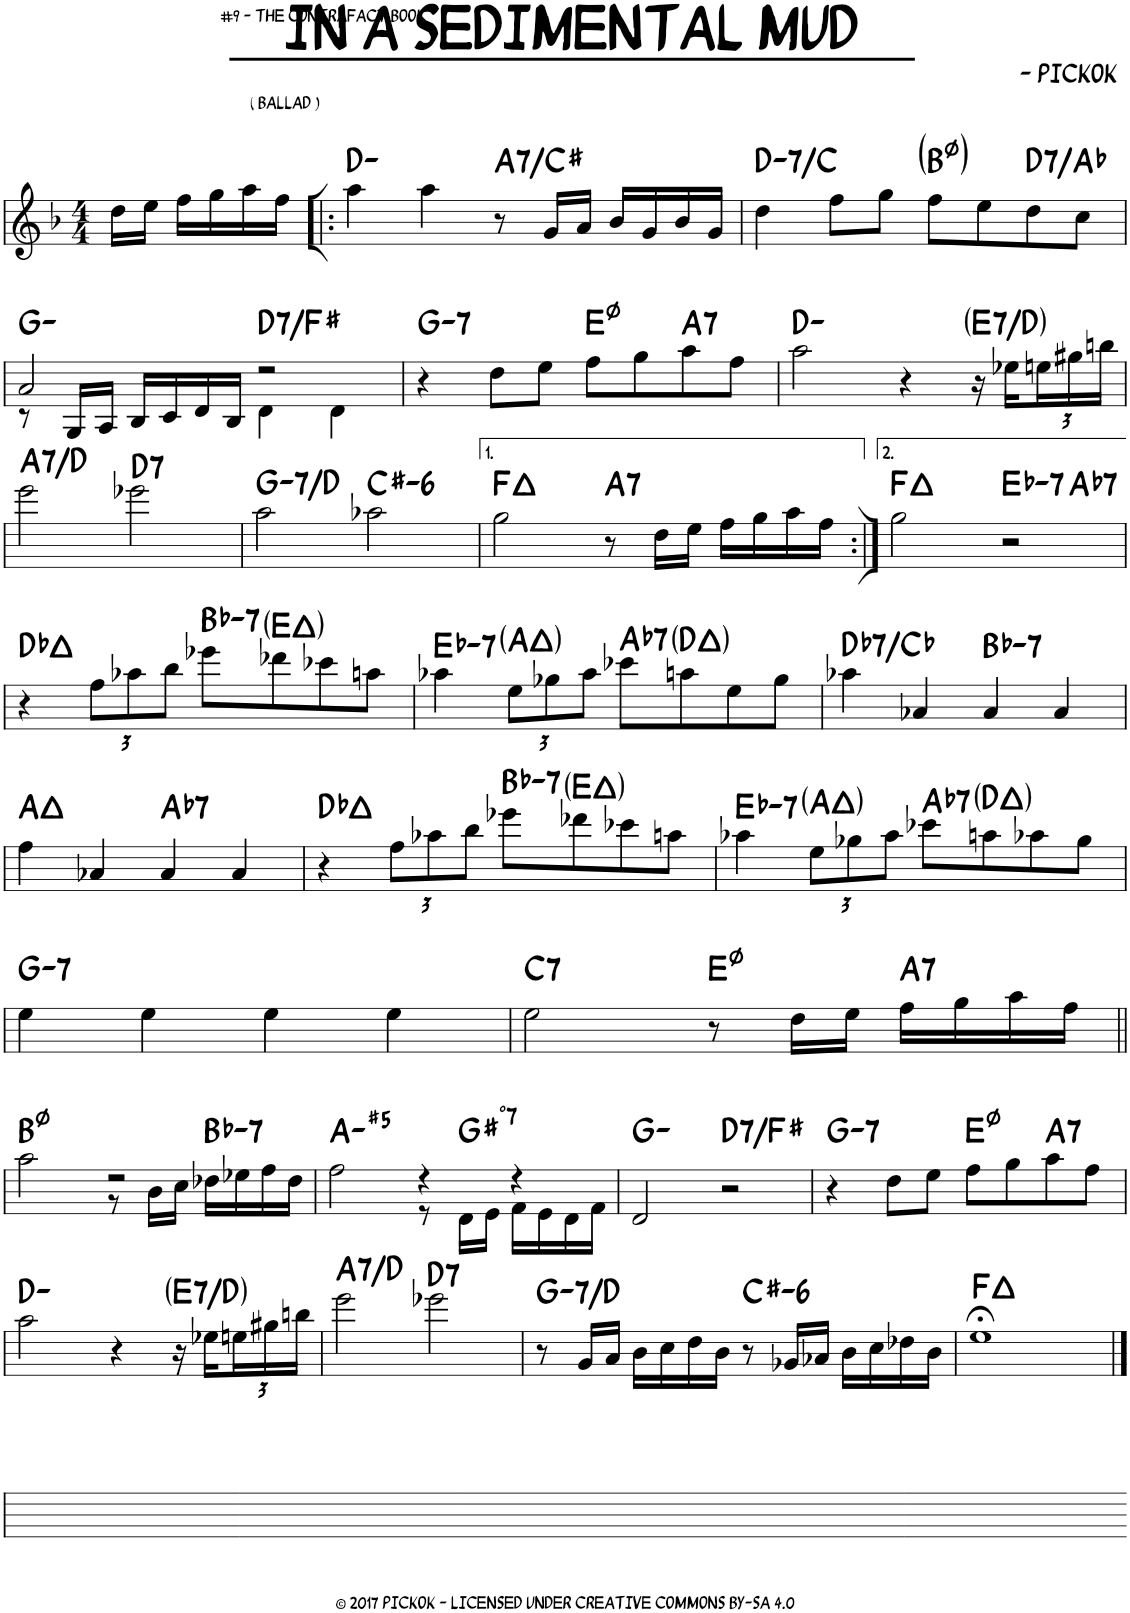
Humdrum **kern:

**kern	**harte
*part1	*part1
*staff1	*
*I"Piano	*
*I'Pno.	*
*clefG2	*
*k[b-]	*
*M4/4	*
=1	=1
16dd\LL	.
16ee\JJ	.
16ff\LL	.
16gg\	.
16aa\	.
16ff\JJ	.
=2!|:	=2!|:
4aa\	D:min
4aa\	.
!	!LO:H:kt=7
8r	A:7/3
16g/LL	.
16a/JJ	.
16b-/LL	.
16g/	.
16b-/	.
16g/JJ	.
=3	=3
!	!LO:H:kt=7
4dd\	D:min7/b7
8ff\L	.
8gg\J	.
8ff\L	B:hdim7
8ee\	.
!	!LO:H:kt=7
8dd\	D:7/b5
8cc\J	.
!!LO:LB:g=z
=4	=4
*^	*
2a/	8r	G:min
.	16G/LL	.
.	16A/JJ	.
.	16B-/LL	.
.	16c/	.
.	16d/	.
.	16B-/JJ	.
!	!	!LO:H:kt=7
2r	4d\	D:7/3
.	4d\	.
=5	=5	=5
!	!	!LO:H:kt=7
*v	*v	*
4r	G:min7
8dd\L	.
8ee\J	.
8ff\L	E:hdim7
8gg\	.
!	!LO:H:kt=7
8aa\	A:7
8ff\J	.
=6	=6
2aa\	D:min
4r	.
!	!LO:H:kt=7
16r	E:7/b7
16ee-X\LL	.
*Xbrackettup	*
24een\	.
24gg#X\	.
24bbn\JJ	.
!!LO:LB:g=z
=7	=7
!	!LO:H:kt=7
2eee\	A:7/4
!	!LO:H:kt=7
2eee-X\	D:7
=8	=8
!	!LO:H:kt=7
2aa\	G:min7/5
!	!LO:H:kt=6
2aa-X\	C#:min6
=9	=9
2gg\	F:maj
!	!LO:H:kt=7
8r	A:7
16dd\LL	.
16ee\JJ	.
16ff\LL	.
16gg\	.
16aa\	.
16ff\JJ	.
=10:|!	=10:|!
*^	*
2gg\	2.ryy	F:maj
!	!	!LO:H:kt=7
2r	.	Eb:min7
!	!	!LO:H:kt=7
.	4ryy	Ab:7
*v	*v	*
!!LO:LB:g=z
=11	=11
4r	Db:maj
12ff\L	.
12aa-X\	.
12bb-\J	.
!	!LO:H:kt=7
8eee-X\L	Bb:min7
8ddd-X\	E:maj
8ccc-X\	.
8aan\J	.
=12	=12
!	!LO:H:kt=7
4aa-X\	Eb:min7
12ee\L	A:maj
12gg-X\	.
12aa-\J	.
!	!LO:H:kt=7
8ccc-X\L	Ab:7
8aan\	D:maj
8ee\	.
8gg-\J	.
=13	=13
!	!LO:H:kt=7
4aa-X\	Db:7/b7
4a-X/	.
!	!LO:H:kt=7
4a-/	Bb:min7
4a-/	.
!!LO:LB:g=z
=14	=14
4ff\	A:maj
4a-X/	.
!	!LO:H:kt=7
4a-/	Ab:7
4a-/	.
=15	=15
4r	Db:maj
12ff\L	.
12aa-X\	.
12bb-\J	.
!	!LO:H:kt=7
8eee-X\L	Bb:min7
8ddd-X\	E:maj
8ccc-X\	.
8aan\J	.
=16	=16
!	!LO:H:kt=7
4aa-X\	Eb:min7
12ee\L	A:maj
12gg-X\	.
12aa-\J	.
!	!LO:H:kt=7
8ccc-X\L	Ab:7
8aan\	D:maj
8aa-X\	.
8gg-\J	.
!!LO:LB:g=z
=17	=17
!	!LO:H:kt=7
4ee\	G:min7
4ee\	.
4ee\	.
4ee\	.
=18	=18
!	!LO:H:kt=7
2ee\	C:7
8r	E:hdim7
16dd\LL	.
16ee\JJ	.
!	!LO:H:kt=7
16ff\LL	A:7
16gg\	.
16aa\	.
16ff\JJ	.
!!LO:LB:g=z
=19||	=19||
*^	*
2aa\	2ryy	B:hdim7
2r	8r	.
.	16b-\LL	.
.	16cc\JJ	.
!	!	!LO:H:kt=7
.	16dd-X\LL	Bb:min7
.	16ee-X\	.
.	16ff\	.
.	16dd-\JJ	.
=20	=20	=20
2ff\	2ryy	A:(b3,#5)
4r	8r	.
!	!	!LO:H:kt=°
.	16d\LL	.
.	16e\JJ	.
4r	16f\LL	.
.	16e\	.
.	16d\	.
.	16f\JJ	.
*v	*v	*
=21	=21
2d/	G:min
!	!LO:H:kt=7
2r	D:7/3
=22	=22
!	!LO:H:kt=7
4r	G:min7
8dd\L	.
8ee\J	.
8ff\L	E:hdim7
8gg\	.
!	!LO:H:kt=7
8aa\	A:7
8ff\J	.
!!LO:LB:g=z
=23	=23
2aa\	D:min
4r	.
!	!LO:H:kt=7
16r	E:7/b7
16ee-X\LL	.
24een\	.
24gg#X\	.
24bbn\JJ	.
=24	=24
!	!LO:H:kt=7
2eee\	A:7/4
!	!LO:H:kt=7
2eee-X\	D:7
=25	=25
!	!LO:H:kt=7
8r	G:min7/5
16g/LL	.
16a/JJ	.
16b-\LL	.
16cc\	.
16dd\	.
16b-\JJ	.
!	!LO:H:kt=6
8r	C#:min6
16g-X/LL	.
16a-X/JJ	.
16b-\LL	.
16cc\	.
16dd-X\	.
16b-\JJ	.
=26	=26
1ee;<	F:maj
!!LO:LB:g=z
==27	==27
1ryy	.
=28-	=28-
1ryy	.
=29-	=29-
1ryy	.
=30-	=30-
1ryy	.
=31-	=31-
1ryy	.
=-	=-
*-	*-
